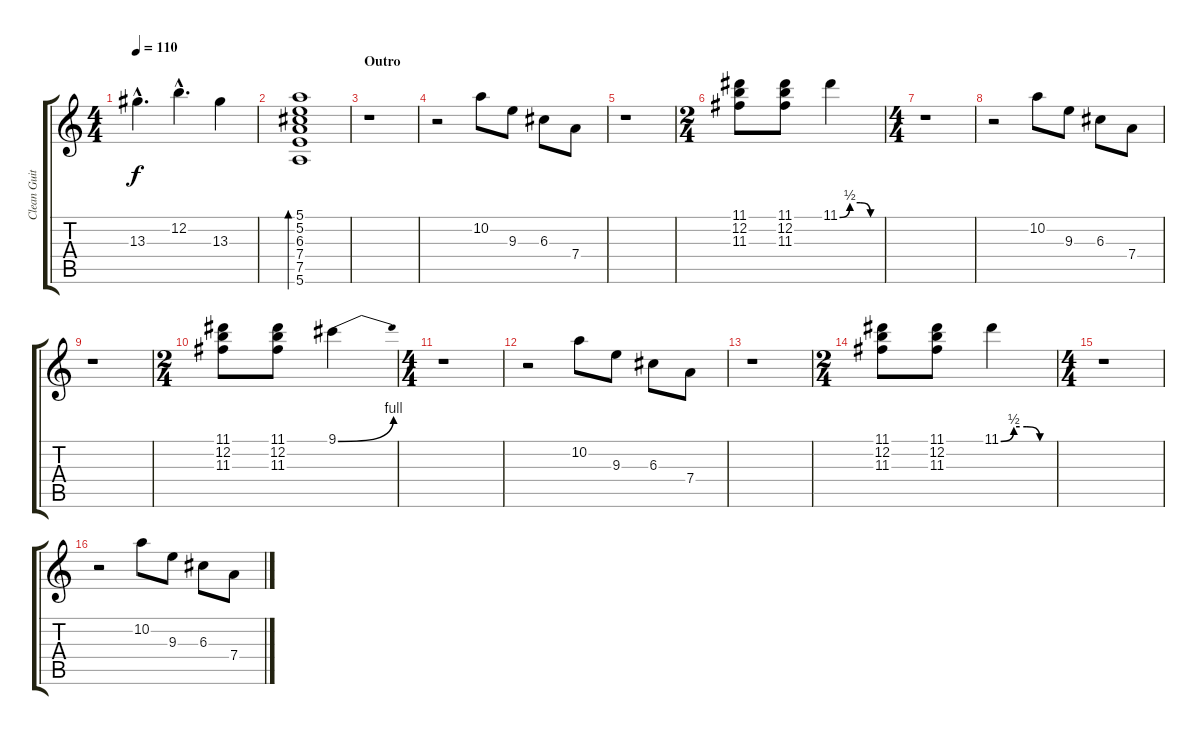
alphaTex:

\track ("Clean Guitar" "Clean Guit") {instrument electricguitarclean}
\staff {score tabs}
\tuning (E4 B3 G3 D3 A2 E2) {hide}
\ts (4 4)
\tempo 110
\clef g2
\ks c
13.3{hac}.4{d dy f} 12.2{hac}.4{d} 13.3.4 |
(5.1 5.2 6.3 7.4 7.5 5.6).1{bd 240} |
\section ("" "Outro")
r.1{instrument electricguitarclean} |
r.2 10.2.8 9.3.8 6.3.8 7.4.8 |
r.1 |
\ts (2 4)
(11.1 12.2 11.3).8{volume 12 instrument distortionguitar} (11.1 12.2 11.3).8 11.1{be (custom 0 0 15 2 30 2 45 0 60 0)}.4 |
\ts (4 4)
r.1 |
r.2{instrument electricguitarclean} 10.2.8 9.3.8 6.3.8 7.4.8 |
r.1 |
\ts (2 4)
(11.1 12.2 11.3).8{volume 12 instrument distortionguitar} (11.1 12.2 11.3).8 9.1{be (bend 0 0 60 4)}.4 |
\ts (4 4)
r.1{instrument electricguitarclean} |
r.2 10.2.8 9.3.8 6.3.8 7.4.8 |
r.1 |
\ts (2 4)
(11.1 12.2 11.3).8{volume 12 instrument distortionguitar} (11.1 12.2 11.3).8 11.1{be (custom 0 0 15 2 30 2 45 0 60 0)}.4 |
\ts (4 4)
r.1 |
r.2{instrument electricguitarclean} 10.2.8 9.3.8 6.3.8 7.4.8
